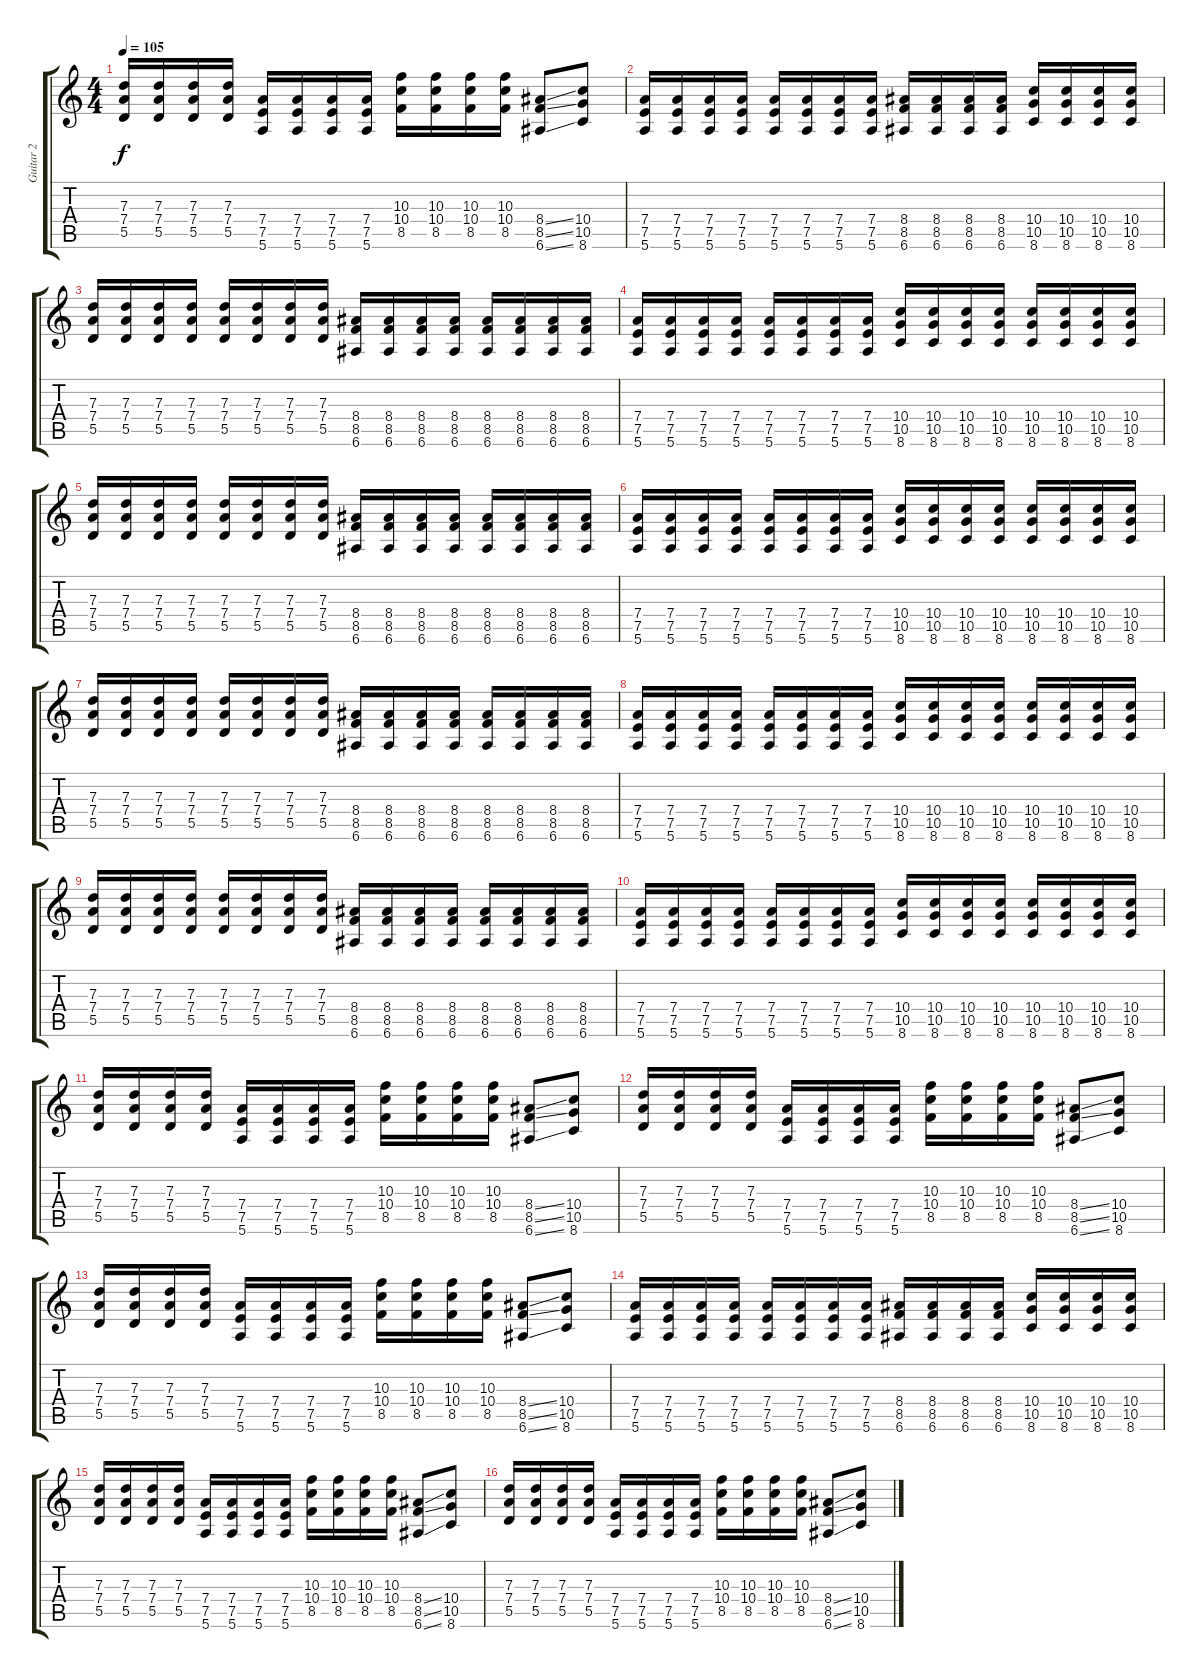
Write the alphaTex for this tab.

\track ("Guitar 2" "Guitar 2") {instrument distortionguitar}
\staff {score tabs}
\tuning (E4 B3 G3 D3 A2 E2) {hide}
\ts (4 4)
\tempo 105
\clef g2
\ks c
(7.3 7.4 5.5).16{dy f} (7.3 7.4 5.5).16 (7.3 7.4 5.5).16 (7.3 7.4 5.5).16 (7.4 7.5 5.6).16 (7.4 7.5 5.6).16 (7.4 7.5 5.6).16 (7.4 7.5 5.6).16 (10.3 10.4 8.5).16 (10.3 10.4 8.5).16 (10.3 10.4 8.5).16 (10.3 10.4 8.5).16 (8.4{ss} 8.5{ss} 6.6{ss}).8 (10.4 10.5 8.6).8 |
(7.4 7.5 5.6).16 (7.4 7.5 5.6).16 (7.4 7.5 5.6).16 (7.4 7.5 5.6).16 (7.4 7.5 5.6).16 (7.4 7.5 5.6).16 (7.4 7.5 5.6).16 (7.4 7.5 5.6).16 (8.4 8.5 6.6).16 (8.4 8.5 6.6).16 (8.4 8.5 6.6).16 (8.4 8.5 6.6).16 (10.4 10.5 8.6).16 (10.4 10.5 8.6).16 (10.4 10.5 8.6).16 (10.4 10.5 8.6).16 |
(7.3 7.4 5.5).16{volume 16 instrument distortionguitar} (7.3 7.4 5.5).16 (7.3 7.4 5.5).16 (7.3 7.4 5.5).16 (7.3 7.4 5.5).16 (7.3 7.4 5.5).16 (7.3 7.4 5.5).16 (7.3 7.4 5.5).16 (8.4 8.5 6.6).16 (8.4 8.5 6.6).16 (8.4 8.5 6.6).16 (8.4 8.5 6.6).16 (8.4 8.5 6.6).16 (8.4 8.5 6.6).16 (8.4 8.5 6.6).16 (8.4 8.5 6.6).16 |
(7.4 7.5 5.6).16 (7.4 7.5 5.6).16 (7.4 7.5 5.6).16 (7.4 7.5 5.6).16 (7.4 7.5 5.6).16 (7.4 7.5 5.6).16 (7.4 7.5 5.6).16 (7.4 7.5 5.6).16 (10.4 10.5 8.6).16 (10.4 10.5 8.6).16 (10.4 10.5 8.6).16 (10.4 10.5 8.6).16 (10.4 10.5 8.6).16 (10.4 10.5 8.6).16 (10.4 10.5 8.6).16 (10.4 10.5 8.6).16 |
(7.3 7.4 5.5).16{volume 16 instrument distortionguitar} (7.3 7.4 5.5).16 (7.3 7.4 5.5).16 (7.3 7.4 5.5).16 (7.3 7.4 5.5).16 (7.3 7.4 5.5).16 (7.3 7.4 5.5).16 (7.3 7.4 5.5).16 (8.4 8.5 6.6).16 (8.4 8.5 6.6).16 (8.4 8.5 6.6).16 (8.4 8.5 6.6).16 (8.4 8.5 6.6).16 (8.4 8.5 6.6).16 (8.4 8.5 6.6).16 (8.4 8.5 6.6).16 |
(7.4 7.5 5.6).16 (7.4 7.5 5.6).16 (7.4 7.5 5.6).16 (7.4 7.5 5.6).16 (7.4 7.5 5.6).16 (7.4 7.5 5.6).16 (7.4 7.5 5.6).16 (7.4 7.5 5.6).16 (10.4 10.5 8.6).16 (10.4 10.5 8.6).16 (10.4 10.5 8.6).16 (10.4 10.5 8.6).16 (10.4 10.5 8.6).16 (10.4 10.5 8.6).16 (10.4 10.5 8.6).16 (10.4 10.5 8.6).16 |
(7.3 7.4 5.5).16{volume 16 instrument distortionguitar} (7.3 7.4 5.5).16 (7.3 7.4 5.5).16 (7.3 7.4 5.5).16 (7.3 7.4 5.5).16 (7.3 7.4 5.5).16 (7.3 7.4 5.5).16 (7.3 7.4 5.5).16 (8.4 8.5 6.6).16 (8.4 8.5 6.6).16 (8.4 8.5 6.6).16 (8.4 8.5 6.6).16 (8.4 8.5 6.6).16 (8.4 8.5 6.6).16 (8.4 8.5 6.6).16 (8.4 8.5 6.6).16 |
(7.4 7.5 5.6).16 (7.4 7.5 5.6).16 (7.4 7.5 5.6).16 (7.4 7.5 5.6).16 (7.4 7.5 5.6).16 (7.4 7.5 5.6).16 (7.4 7.5 5.6).16 (7.4 7.5 5.6).16 (10.4 10.5 8.6).16 (10.4 10.5 8.6).16 (10.4 10.5 8.6).16 (10.4 10.5 8.6).16 (10.4 10.5 8.6).16 (10.4 10.5 8.6).16 (10.4 10.5 8.6).16 (10.4 10.5 8.6).16 |
(7.3 7.4 5.5).16{volume 16 instrument distortionguitar} (7.3 7.4 5.5).16 (7.3 7.4 5.5).16 (7.3 7.4 5.5).16 (7.3 7.4 5.5).16 (7.3 7.4 5.5).16 (7.3 7.4 5.5).16 (7.3 7.4 5.5).16 (8.4 8.5 6.6).16 (8.4 8.5 6.6).16 (8.4 8.5 6.6).16 (8.4 8.5 6.6).16 (8.4 8.5 6.6).16 (8.4 8.5 6.6).16 (8.4 8.5 6.6).16 (8.4 8.5 6.6).16 |
(7.4 7.5 5.6).16 (7.4 7.5 5.6).16 (7.4 7.5 5.6).16 (7.4 7.5 5.6).16 (7.4 7.5 5.6).16 (7.4 7.5 5.6).16 (7.4 7.5 5.6).16 (7.4 7.5 5.6).16 (10.4 10.5 8.6).16 (10.4 10.5 8.6).16 (10.4 10.5 8.6).16 (10.4 10.5 8.6).16 (10.4 10.5 8.6).16 (10.4 10.5 8.6).16 (10.4 10.5 8.6).16 (10.4 10.5 8.6).16 |
(7.3 7.4 5.5).16 (7.3 7.4 5.5).16 (7.3 7.4 5.5).16 (7.3 7.4 5.5).16 (7.4 7.5 5.6).16 (7.4 7.5 5.6).16 (7.4 7.5 5.6).16 (7.4 7.5 5.6).16 (10.3 10.4 8.5).16 (10.3 10.4 8.5).16 (10.3 10.4 8.5).16 (10.3 10.4 8.5).16 (8.4{ss} 8.5{ss} 6.6{ss}).8 (10.4 10.5 8.6).8 |
(7.3 7.4 5.5).16 (7.3 7.4 5.5).16 (7.3 7.4 5.5).16 (7.3 7.4 5.5).16 (7.4 7.5 5.6).16 (7.4 7.5 5.6).16 (7.4 7.5 5.6).16 (7.4 7.5 5.6).16 (10.3 10.4 8.5).16 (10.3 10.4 8.5).16 (10.3 10.4 8.5).16 (10.3 10.4 8.5).16 (8.4{ss} 8.5{ss} 6.6{ss}).8 (10.4 10.5 8.6).8 |
(7.3 7.4 5.5).16 (7.3 7.4 5.5).16 (7.3 7.4 5.5).16 (7.3 7.4 5.5).16 (7.4 7.5 5.6).16 (7.4 7.5 5.6).16 (7.4 7.5 5.6).16 (7.4 7.5 5.6).16 (10.3 10.4 8.5).16 (10.3 10.4 8.5).16 (10.3 10.4 8.5).16 (10.3 10.4 8.5).16 (8.4{ss} 8.5{ss} 6.6{ss}).8 (10.4 10.5 8.6).8 |
(7.4 7.5 5.6).16 (7.4 7.5 5.6).16 (7.4 7.5 5.6).16 (7.4 7.5 5.6).16 (7.4 7.5 5.6).16 (7.4 7.5 5.6).16 (7.4 7.5 5.6).16 (7.4 7.5 5.6).16 (8.4 8.5 6.6).16 (8.4 8.5 6.6).16 (8.4 8.5 6.6).16 (8.4 8.5 6.6).16 (10.4 10.5 8.6).16 (10.4 10.5 8.6).16 (10.4 10.5 8.6).16 (10.4 10.5 8.6).16 |
(7.3 7.4 5.5).16 (7.3 7.4 5.5).16 (7.3 7.4 5.5).16 (7.3 7.4 5.5).16 (7.4 7.5 5.6).16 (7.4 7.5 5.6).16 (7.4 7.5 5.6).16 (7.4 7.5 5.6).16 (10.3 10.4 8.5).16 (10.3 10.4 8.5).16 (10.3 10.4 8.5).16 (10.3 10.4 8.5).16 (8.4{ss} 8.5{ss} 6.6{ss}).8 (10.4 10.5 8.6).8 |
(7.3 7.4 5.5).16 (7.3 7.4 5.5).16 (7.3 7.4 5.5).16 (7.3 7.4 5.5).16 (7.4 7.5 5.6).16 (7.4 7.5 5.6).16 (7.4 7.5 5.6).16 (7.4 7.5 5.6).16 (10.3 10.4 8.5).16 (10.3 10.4 8.5).16 (10.3 10.4 8.5).16 (10.3 10.4 8.5).16 (8.4{ss} 8.5{ss} 6.6{ss}).8 (10.4 10.5 8.6).8
